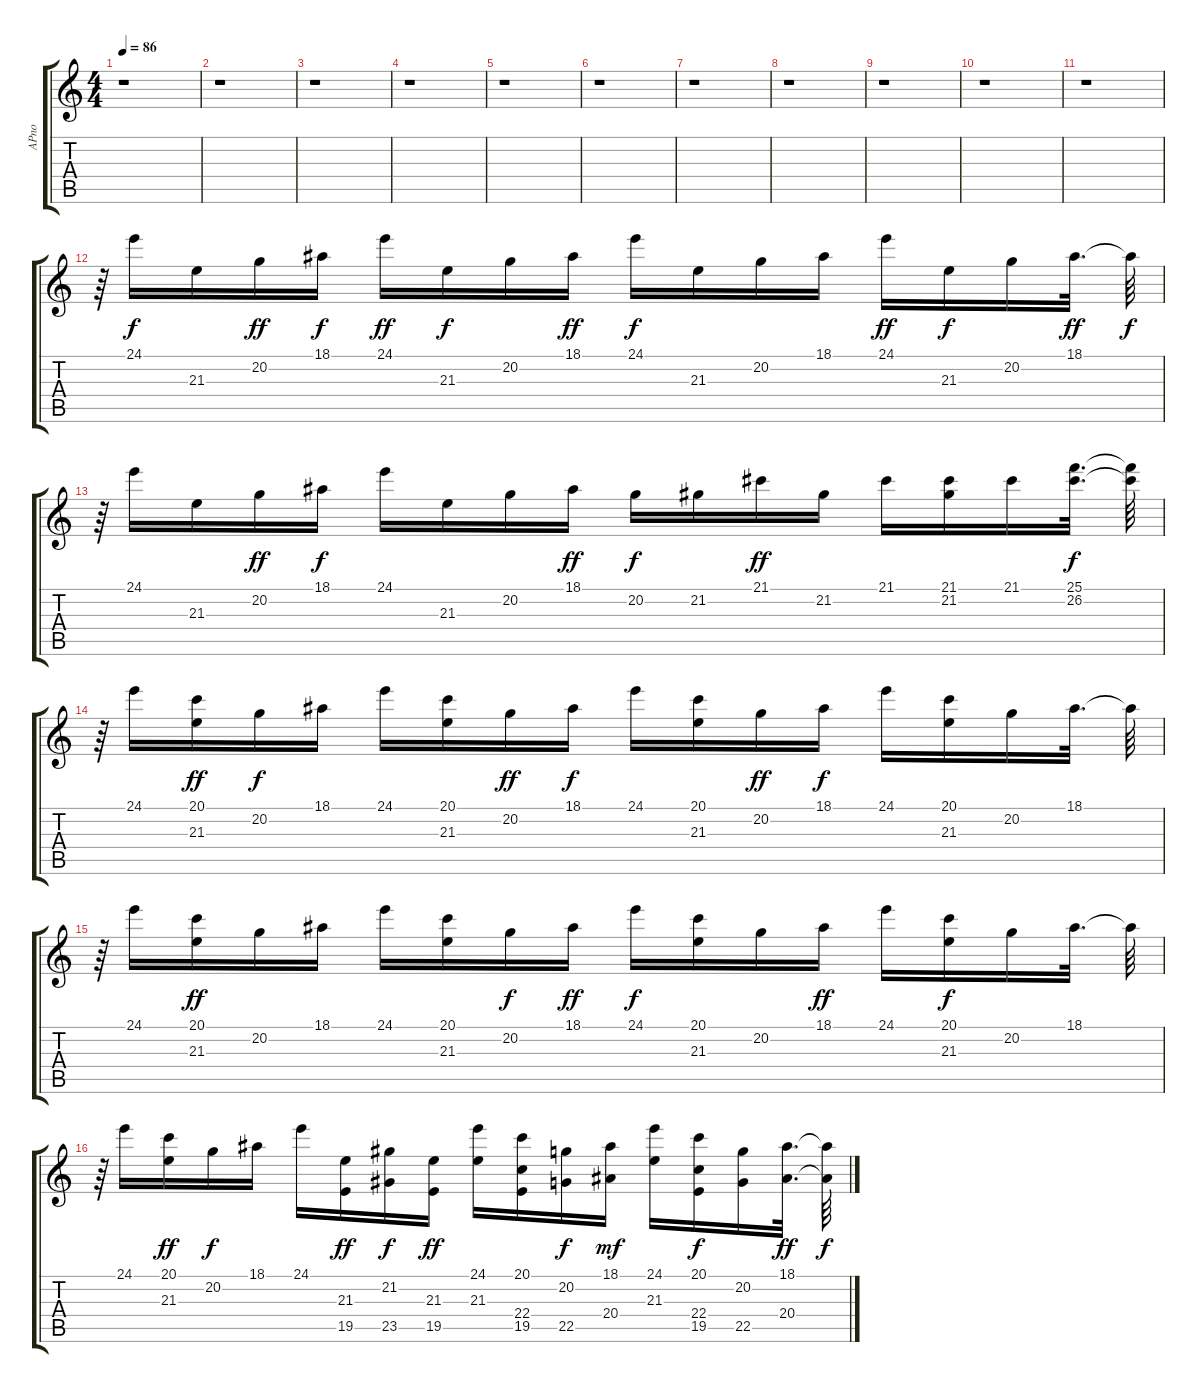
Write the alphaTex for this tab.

\track ("APno" "APno") {instrument acousticgrandpiano}
\staff {score tabs}
\tuning (E4 B3 G3 D3 A2 E2) {hide}
\ts (4 4)
\tempo 86
\clef g2
\ks c
r.1{dy f} |
r.1 |
r.1 |
r.1 |
r.1 |
r.1 |
r.1 |
r.1 |
r.1 |
r.1 |
r.1 |
r.64 24.1.16{volume 10} 21.3.16 20.2.16{dy ff} 18.1.16{dy f} 24.1.16{dy ff} 21.3.16{dy f} 20.2.16 18.1.16{dy ff} 24.1.16{dy f} 21.3.16 20.2.16 18.1.16 24.1.16{dy ff} 21.3.16{dy f} 20.2.16 18.1.32{d dy ff} 18.1{t}.64{dy f} |
r.64 24.1.16 21.3.16 20.2.16{dy ff} 18.1.16{dy f} 24.1.16 21.3.16 20.2.16 18.1.16{dy ff} 20.2.16{dy f} 21.2.16 21.1.16{dy ff} 21.2.16 21.1.16 (21.1 21.2).16 21.1.16 (25.1 26.2).32{d dy f} (25.1{t} 26.2{t}).64 |
r.64 24.1.16 (20.1 21.3).16{dy ff} 20.2.16{dy f} 18.1.16 24.1.16 (20.1 21.3).16 20.2.16{dy ff} 18.1.16{dy f} 24.1.16 (20.1 21.3).16 20.2.16{dy ff} 18.1.16{dy f} 24.1.16 (20.1 21.3).16 20.2.16 18.1.32{d} 18.1{t}.64 |
r.64 24.1.16 (20.1 21.3).16{dy ff} 20.2.16 18.1.16 24.1.16 (20.1 21.3).16 20.2.16{dy f} 18.1.16{dy ff} 24.1.16{dy f} (20.1 21.3).16 20.2.16 18.1.16{dy ff} 24.1.16 (20.1 21.3).16{dy f} 20.2.16 18.1.32{d} 18.1{t}.64 |
r.64 24.1.16 (20.1 21.3).16{dy ff} 20.2.16{dy f} 18.1.16 24.1.16 (21.3 19.5).16{dy ff} (21.2 23.5).16{dy f} (21.3 19.5).16{dy ff} (24.1 21.3).16 (20.1 22.4 19.5).16 (20.2 22.5).16{dy f} (18.1 20.4).16{dy mf} (24.1 21.3).16 (20.1 22.4 19.5).16{dy f} (20.2 22.5).16 (18.1 20.4).32{d dy ff} (18.1{t} 20.4{t}).64{dy f}
